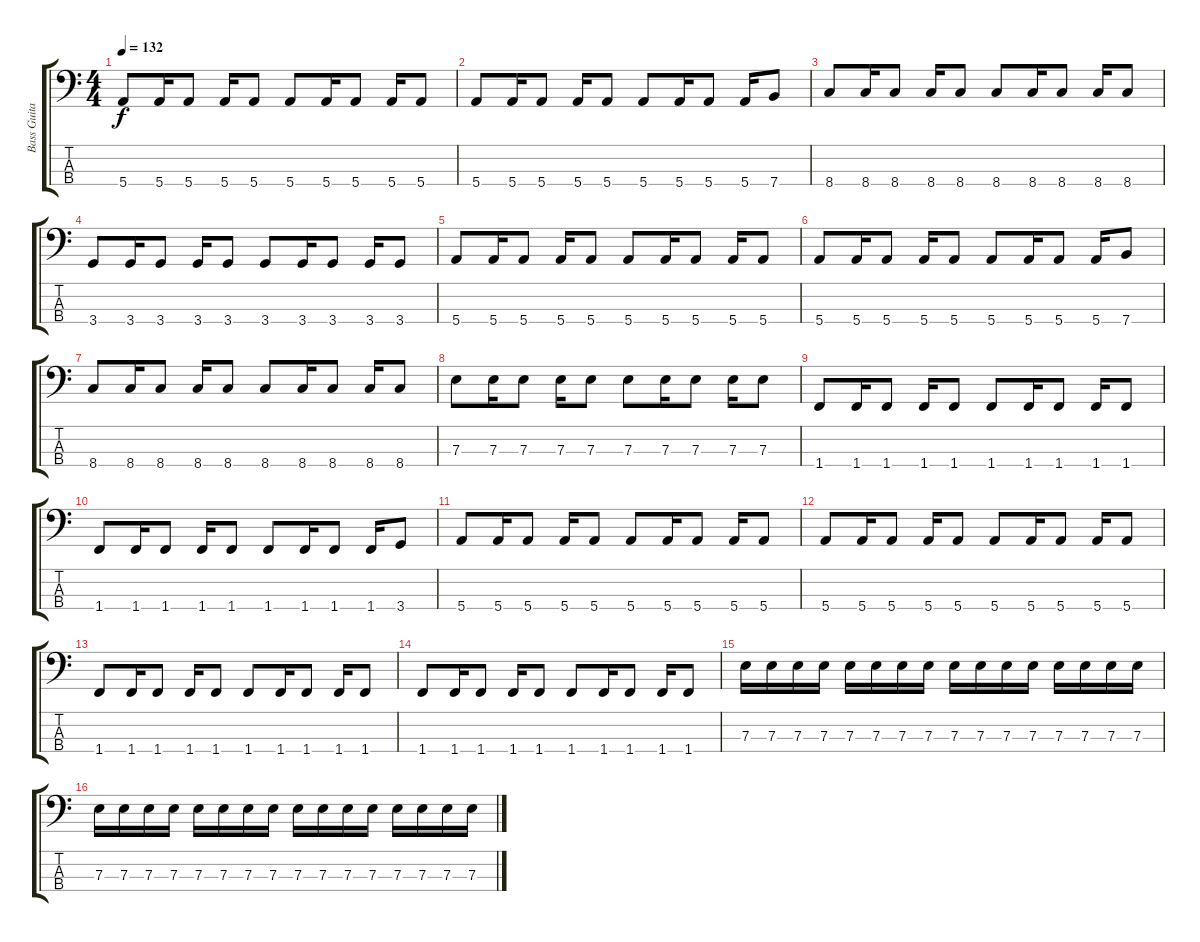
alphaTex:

\track ("Bass Guitar" "Bass Guita") {instrument electricbasspick}
\staff {score tabs}
\tuning (G2 D2 A1 E1) {hide}
\ts (4 4)
\tempo 132
\clef f4
\ks c
5.4.8{dy f} 5.4.16 5.4.8 5.4.16 5.4.8 5.4.8 5.4.16 5.4.8 5.4.16 5.4.8 |
5.4.8 5.4.16 5.4.8 5.4.16 5.4.8 5.4.8 5.4.16 5.4.8 5.4.16 7.4.8 |
8.4.8 8.4.16 8.4.8 8.4.16 8.4.8 8.4.8 8.4.16 8.4.8 8.4.16 8.4.8 |
3.4.8 3.4.16 3.4.8 3.4.16 3.4.8 3.4.8 3.4.16 3.4.8 3.4.16 3.4.8 |
5.4.8 5.4.16 5.4.8 5.4.16 5.4.8 5.4.8 5.4.16 5.4.8 5.4.16 5.4.8 |
5.4.8 5.4.16 5.4.8 5.4.16 5.4.8 5.4.8 5.4.16 5.4.8 5.4.16 7.4.8 |
8.4.8 8.4.16 8.4.8 8.4.16 8.4.8 8.4.8 8.4.16 8.4.8 8.4.16 8.4.8 |
7.3.8 7.3.16 7.3.8 7.3.16 7.3.8 7.3.8 7.3.16 7.3.8 7.3.16 7.3.8 |
1.4.8 1.4.16 1.4.8 1.4.16 1.4.8 1.4.8 1.4.16 1.4.8 1.4.16 1.4.8 |
1.4.8 1.4.16 1.4.8 1.4.16 1.4.8 1.4.8 1.4.16 1.4.8 1.4.16 3.4.8 |
5.4.8 5.4.16 5.4.8 5.4.16 5.4.8 5.4.8 5.4.16 5.4.8 5.4.16 5.4.8 |
5.4.8 5.4.16 5.4.8 5.4.16 5.4.8 5.4.8 5.4.16 5.4.8 5.4.16 5.4.8 |
1.4.8 1.4.16 1.4.8 1.4.16 1.4.8 1.4.8 1.4.16 1.4.8 1.4.16 1.4.8 |
1.4.8 1.4.16 1.4.8 1.4.16 1.4.8 1.4.8 1.4.16 1.4.8 1.4.16 1.4.8 |
7.3.16 7.3.16 7.3.16 7.3.16 7.3.16 7.3.16 7.3.16 7.3.16 7.3.16 7.3.16 7.3.16 7.3.16 7.3.16 7.3.16 7.3.16 7.3.16 |
7.3.16 7.3.16 7.3.16 7.3.16 7.3.16 7.3.16 7.3.16 7.3.16 7.3.16 7.3.16 7.3.16 7.3.16 7.3.16 7.3.16 7.3.16 7.3.16
